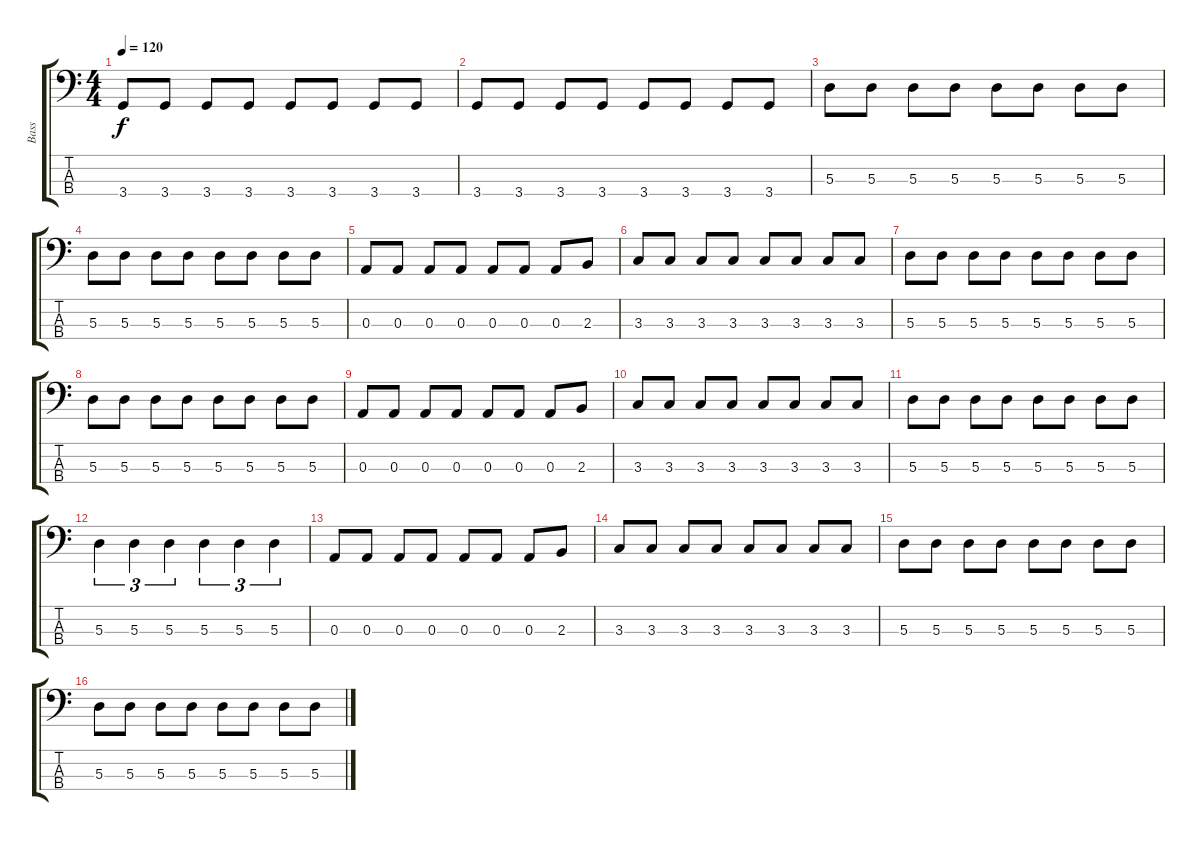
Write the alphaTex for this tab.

\track ("Bass" "Bass") {instrument electricbassfinger}
\staff {score tabs}
\tuning (G2 D2 A1 E1) {hide}
\ts (4 4)
\tempo 120
\clef f4
\ks c
3.4.8{dy f} 3.4.8 3.4.8 3.4.8 3.4.8 3.4.8 3.4.8 3.4.8 |
3.4.8 3.4.8 3.4.8 3.4.8 3.4.8 3.4.8 3.4.8 3.4.8 |
5.3.8 5.3.8 5.3.8 5.3.8 5.3.8 5.3.8 5.3.8 5.3.8 |
5.3.8 5.3.8 5.3.8 5.3.8 5.3.8 5.3.8 5.3.8 5.3.8 |
0.3.8 0.3.8 0.3.8 0.3.8 0.3.8 0.3.8 0.3.8 2.3.8 |
3.3.8 3.3.8 3.3.8 3.3.8 3.3.8 3.3.8 3.3.8 3.3.8 |
5.3.8 5.3.8 5.3.8 5.3.8 5.3.8 5.3.8 5.3.8 5.3.8 |
5.3.8 5.3.8 5.3.8 5.3.8 5.3.8 5.3.8 5.3.8 5.3.8 |
0.3.8 0.3.8 0.3.8 0.3.8 0.3.8 0.3.8 0.3.8 2.3.8 |
3.3.8 3.3.8 3.3.8 3.3.8 3.3.8 3.3.8 3.3.8 3.3.8 |
5.3.8 5.3.8 5.3.8 5.3.8 5.3.8 5.3.8 5.3.8 5.3.8 |
5.3.4{tu (3 2)} 5.3.4{tu (3 2)} 5.3.4{tu (3 2)} 5.3.4{tu (3 2)} 5.3.4{tu (3 2)} 5.3.4{tu (3 2)} |
0.3.8 0.3.8 0.3.8 0.3.8 0.3.8 0.3.8 0.3.8 2.3.8 |
3.3.8 3.3.8 3.3.8 3.3.8 3.3.8 3.3.8 3.3.8 3.3.8 |
5.3.8 5.3.8 5.3.8 5.3.8 5.3.8 5.3.8 5.3.8 5.3.8 |
5.3.8 5.3.8 5.3.8 5.3.8 5.3.8 5.3.8 5.3.8 5.3.8
